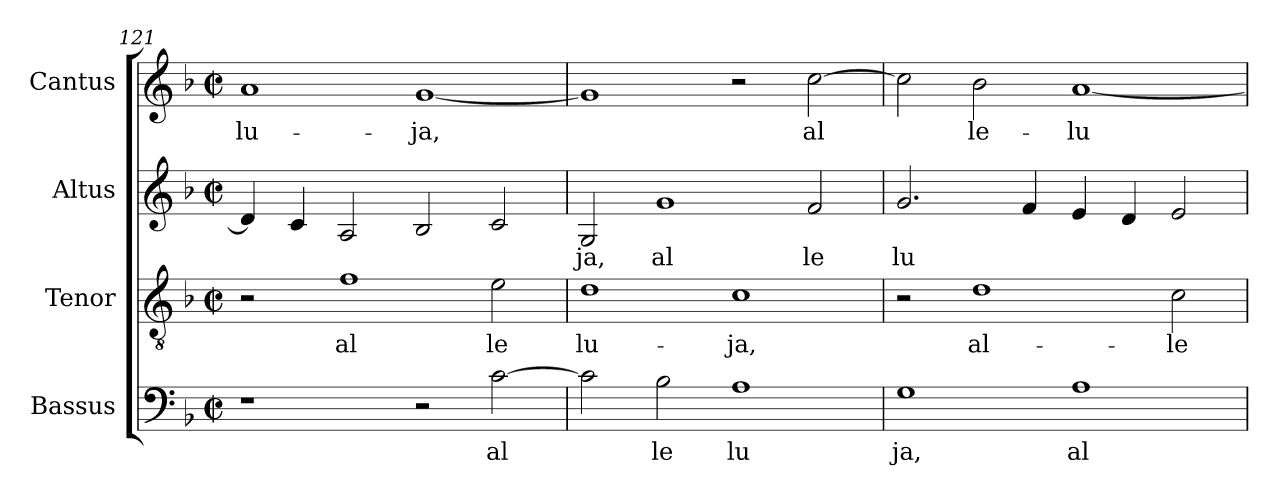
**kern	**text	**kern	**text	**kern	**text	**kern	**text
*part4	*part4	*part3	*part3	*part2	*part2	*part1	*part1
*staff4	*staff4	*staff3	*staff3	*staff2	*staff2	*staff1	*staff1
*I"Bassus	*	*I"Tenor	*	*I"Altus	*	*I"Cantus	*
*clefF4	*	*clefGv2	*	*clefG2	*	*clefG2	*
*k[b-]	*	*k[b-]	*	*k[b-]	*	*k[b-]	*
*F:	*	*F:	*	*F:	*	*F:	*
*M2/2	*	*M2/2	*	*M2/2	*	*M2/2	*
*met(c|)	*	*met(c|)	*	*met(c|)	*	*met(c|)	*
=121	=121	=121	=121	=121	=121	=121	=121
!	!	!	!	!	!LO:LY:b:cj	!	!LO:LY:b:cj
1r	.	2r	.	4d/]	--	1a	-lu-
!	!	!	!	!	!LO:LY:b:cj	!	!
.	.	.	.	4c/	--	.	.
!	!	!	!LO:LY:b:cj	!	!LO:LY:b:cj	!	!
.	.	1f	al	2A/	--	.	.
!	!	!	!	!	!LO:LY:b:cj	!	!LO:LY:b:cj
2r	.	.	.	2B-/	--	[<1g	-ja,
!	!LO:LY:b:cj	!	!LO:LY:b:cj	!	!LO:LY:b:cj	!	!
[<2c\	al-	2e\	le	2c/	--	.	.
!!LO:PB:g=z
=122	=122	=122	=122	=122	=122	=122	=122
!	!LO:LY:b:cj	!	!LO:LY:b:cj	!	!LO:LY:b:cj	!	!LO:LY:b:cj
2c\]	--	1d	lu-	2G/	-ja,	1g]	.
!	!LO:LY:b:cj	!	!	!	!LO:LY:b:cj	!	!
2B-\	-le	.	.	1g	al	.	.
!	!LO:LY:b:cj	!	!LO:LY:b:cj	!	!	!	!
1A	lu	1c	-ja,	.	.	2r	.
!	!	!	!	!	!LO:LY:b:cj	!	!LO:LY:b:cj
.	.	.	.	2f/	le	[>2cc\	al-
=123	=123	=123	=123	=123	=123	=123	=123
!	!LO:LY:b:cj	!	!	!	!LO:LY:b:cj	!	!LO:LY:b:cj
1G	ja,	2r	.	2.g/	lu	2cc\]	--
!	!	!	!LO:LY:b:cj	!	!	!	!LO:LY:b:cj
.	.	1d	al-	.	.	2b-\	-le-
!	!	!	!	!	!LO:LY:b:cj	!	!
.	.	.	.	4f/	.	.	.
!	!LO:LY:b:cj	!	!	!	!LO:LY:b:cj	!	!LO:LY:b:cj
1A	al	.	.	4e/	.	[<1a	-lu-
!	!	!	!	!	!LO:LY:b:cj	!	!
.	.	.	.	4d/	.	.	.
!	!	!	!LO:LY:b:cj	!	!LO:LY:b:cj	!	!
.	.	2c\	-le-	2e/	.	.	.
=	=	=	=	=	=	=	=
*-	*-	*-	*-	*-	*-	*-	*-
